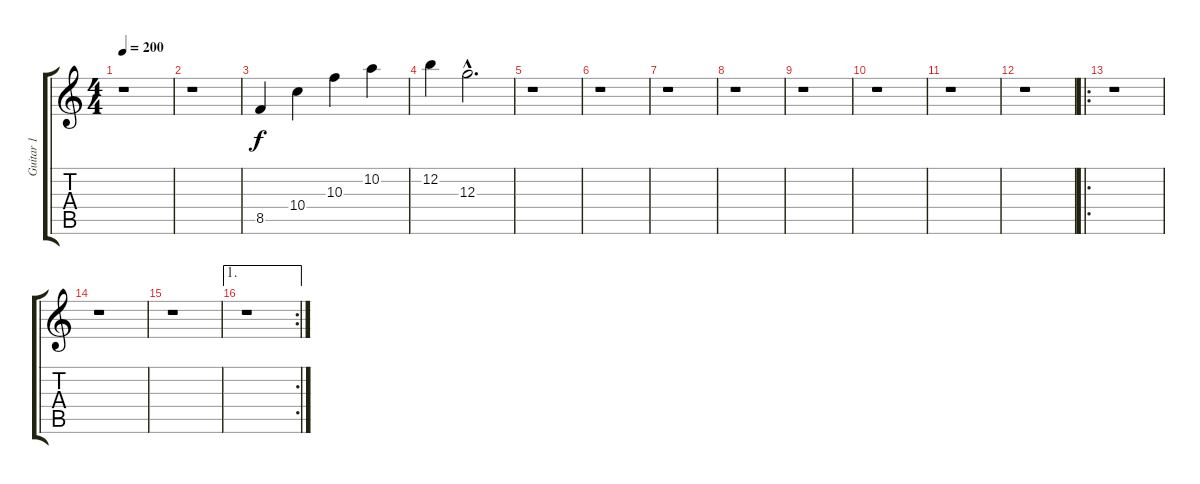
\track ("Guitar 1" "Guitar 1") {instrument distortionguitar}
\staff {score tabs}
\tuning (E4 B3 G3 D3 A2 E2) {hide}
\ts (4 4)
\tempo 200
\clef g2
\ks c
r.1{dy f} |
r.1 |
8.5.4 10.4.4 10.3.4 10.2.4 |
12.2.4 12.3{hac}.2{d} |
r.1 |
r.1 |
r.1 |
r.1 |
r.1 |
r.1 |
r.1 |
r.1 |
\ro
r.1 |
r.1 |
r.1 |
\ae 1
\rc 2
r.1
